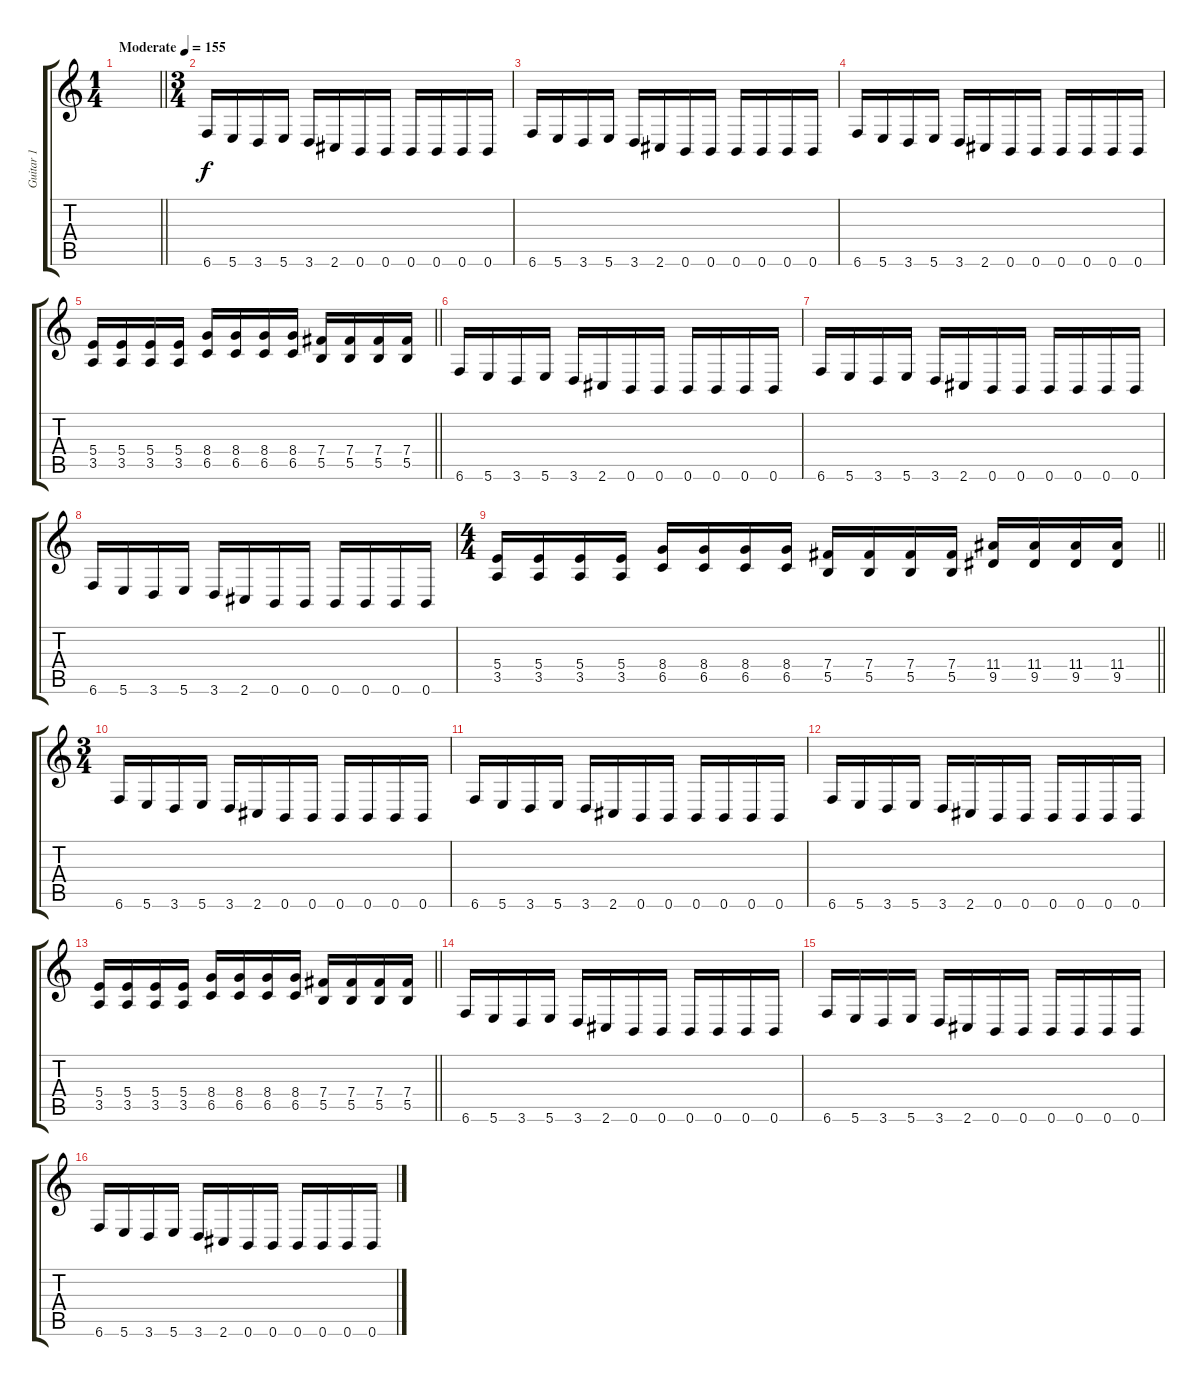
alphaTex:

\track ("Guitar 1" "Guitar 1") {instrument distortionguitar}
\staff {score tabs}
\tuning (Db4 Ab3 E3 B2 Gb2 B1) {hide}
\ts (1 4)
\tempo (155 "Moderate")
\clef g2
\barLineRight lightlight
\ks c
|
\ts (3 4)
6.6.16 5.6.16 3.6.16 5.6.16 3.6.16 2.6.16 0.6.16 0.6.16 0.6.16 0.6.16 0.6.16 0.6.16 |
6.6.16 5.6.16 3.6.16 5.6.16 3.6.16 2.6.16 0.6.16 0.6.16 0.6.16 0.6.16 0.6.16 0.6.16 |
6.6.16 5.6.16 3.6.16 5.6.16 3.6.16 2.6.16 0.6.16 0.6.16 0.6.16 0.6.16 0.6.16 0.6.16 |
\barLineRight lightlight
(5.4 3.5).16 (5.4 3.5).16 (5.4 3.5).16 (5.4 3.5).16 (8.4 6.5).16 (8.4 6.5).16 (8.4 6.5).16 (8.4 6.5).16 (7.4 5.5).16 (7.4 5.5).16 (7.4 5.5).16 (7.4 5.5).16 |
6.6.16 5.6.16 3.6.16 5.6.16 3.6.16 2.6.16 0.6.16 0.6.16 0.6.16 0.6.16 0.6.16 0.6.16 |
6.6.16 5.6.16 3.6.16 5.6.16 3.6.16 2.6.16 0.6.16 0.6.16 0.6.16 0.6.16 0.6.16 0.6.16 |
6.6.16 5.6.16 3.6.16 5.6.16 3.6.16 2.6.16 0.6.16 0.6.16 0.6.16 0.6.16 0.6.16 0.6.16 |
\ts (4 4)
\barLineRight lightlight
(5.4 3.5).16 (5.4 3.5).16 (5.4 3.5).16 (5.4 3.5).16 (8.4 6.5).16 (8.4 6.5).16 (8.4 6.5).16 (8.4 6.5).16 (7.4 5.5).16 (7.4 5.5).16 (7.4 5.5).16 (7.4 5.5).16 (11.4 9.5).16 (11.4 9.5).16 (11.4 9.5).16 (11.4 9.5).16 |
\ts (3 4)
6.6.16 5.6.16 3.6.16 5.6.16 3.6.16 2.6.16 0.6.16 0.6.16 0.6.16 0.6.16 0.6.16 0.6.16 |
6.6.16 5.6.16 3.6.16 5.6.16 3.6.16 2.6.16 0.6.16 0.6.16 0.6.16 0.6.16 0.6.16 0.6.16 |
6.6.16 5.6.16 3.6.16 5.6.16 3.6.16 2.6.16 0.6.16 0.6.16 0.6.16 0.6.16 0.6.16 0.6.16 |
\barLineRight lightlight
(5.4 3.5).16 (5.4 3.5).16 (5.4 3.5).16 (5.4 3.5).16 (8.4 6.5).16 (8.4 6.5).16 (8.4 6.5).16 (8.4 6.5).16 (7.4 5.5).16 (7.4 5.5).16 (7.4 5.5).16 (7.4 5.5).16 |
6.6.16 5.6.16 3.6.16 5.6.16 3.6.16 2.6.16 0.6.16 0.6.16 0.6.16 0.6.16 0.6.16 0.6.16 |
6.6.16 5.6.16 3.6.16 5.6.16 3.6.16 2.6.16 0.6.16 0.6.16 0.6.16 0.6.16 0.6.16 0.6.16 |
6.6.16 5.6.16 3.6.16 5.6.16 3.6.16 2.6.16 0.6.16 0.6.16 0.6.16 0.6.16 0.6.16 0.6.16
